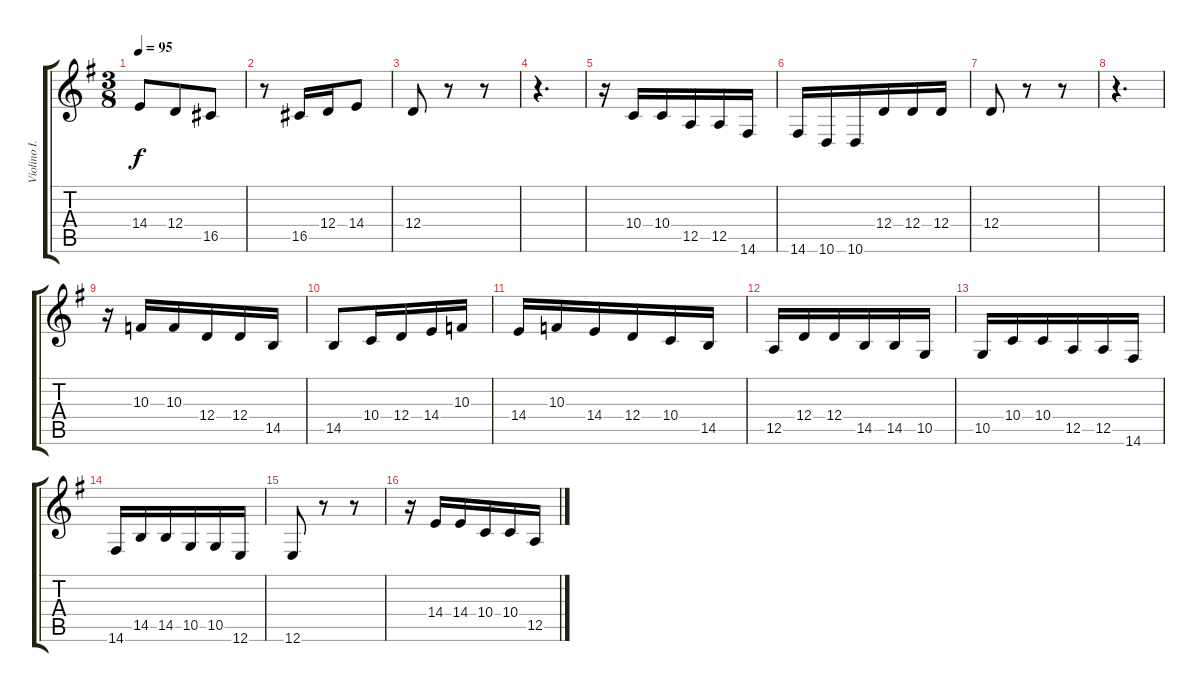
\track ("Violino I. di ripieno" "Violino I.") {instrument violin}
\staff {score tabs}
\tuning (E4 B3 G3 D3 A2 E2) {hide}
\ts (3 8)
\tempo 95
\clef g2
\ks g
14.4.8{dy f} 12.4.8 16.5.8 |
r.8 16.5.16 12.4.16{beam merge} 14.4.8 |
12.4.8 r.8 r.8 |
r.4{d} |
r.16 10.4.16{beam merge} 10.4.16 12.5.16{beam merge} 12.5.16 14.6.16 |
14.6.16 10.6.16{beam merge} 10.6.16 12.4.16{beam merge} 12.4.16 12.4.16 |
12.4.8 r.8 r.8 |
r.4{d} |
r.16 10.3.16{beam merge} 10.3.16 12.4.16{beam merge} 12.4.16 14.5.16 |
14.5.8{beam merge} 10.4.16 12.4.16{beam merge} 14.4.16 10.3.16 |
14.4.16 10.3.16{beam merge} 14.4.16 12.4.16{beam merge} 10.4.16 14.5.16 |
12.5.16 12.4.16{beam merge} 12.4.16 14.5.16{beam merge} 14.5.16 10.5.16 |
10.5.16 10.4.16{beam merge} 10.4.16 12.5.16{beam merge} 12.5.16 14.6.16 |
14.6.16 14.5.16{beam merge} 14.5.16 10.5.16{beam merge} 10.5.16 12.6.16 |
12.6.8 r.8 r.8 |
r.16 14.4.16{beam merge} 14.4.16 10.4.16{beam merge} 10.4.16 12.5.16
